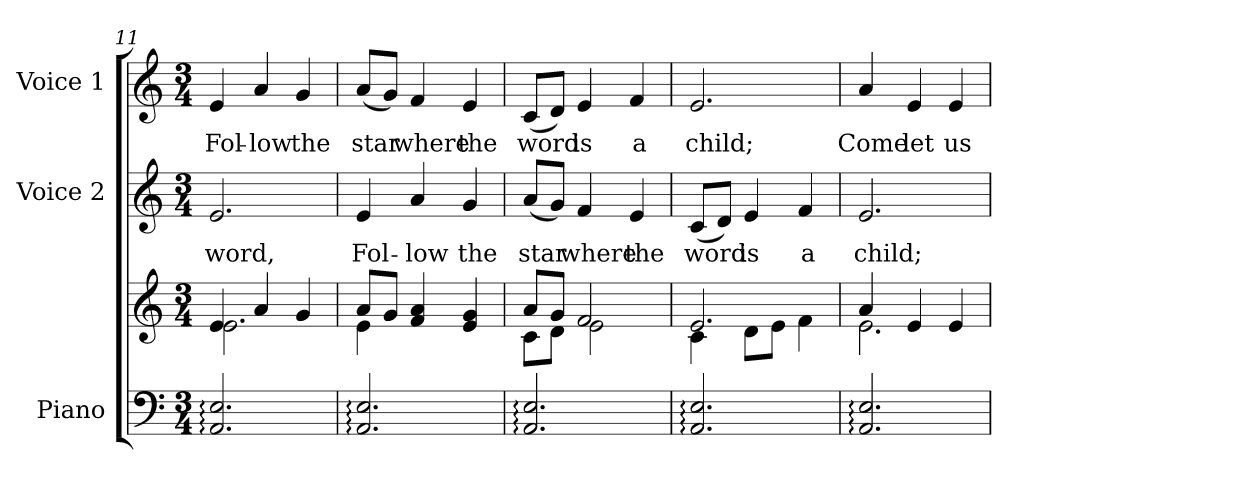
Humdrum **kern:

**kern	**kern	**kern	**text	**kern	**text
*part3	*part3	*part2	*part2	*part1	*part1
*staff4	*staff3	*staff2	*staff2	*staff1	*staff1
*I"Piano	*	*I"Voice 2	*	*I"Voice 1	*
*I'Pno.	*	*I'Voice	*	*I'Voice	*
*clefF4	*clefG2	*clefG2	*	*clefG2	*
*k[]	*k[]	*k[]	*	*k[]	*
*C:	*C:	*C:	*	*C:	*
*M3/4	*M3/4	*M3/4	*	*M3/4	*
=11	=11	=11	=11	=11	=11
*	*^	*	*	*	*
!	!	!	!	!LO:LY:b:color=#000000	!	!
!	!	!	!	!	!	!LO:LY:b:color=#000000
2.AAi/: 2.Ei:	4ei/	2.ei\	2.ei/	word,	4ei/	Fol-
!	!	!	!	!	!	!LO:LY:b:color=#000000
.	4ai/	.	.	.	4ai/	-low
!	!	!	!	!	!	!LO:LY:b:color=#000000
.	4gi/	.	.	.	4gi/	the
=12	=12	=12	=12	=12	=12	=12
!	!	!	!	!LO:LY:b:color=#000000	!	!
!	!	!	!	!	!	!LO:LY:b:color=#000000
2.AAi/: 2.Ei:	8ai/L	4ei\	4ei/	Fol-	(8ai/L	star
.	8gi/J	.	.	.	8gi/J)	.
!	!	!	!	!LO:LY:b:color=#000000	!	!
!	!	!	!	!	!	!LO:LY:b:color=#000000
.	2ryy	4fi/ 4ai	4ai/	-low	4fi/	where
!	!	!	!	!LO:LY:b:color=#000000	!	!
!	!	!	!	!	!	!LO:LY:b:color=#000000
.	.	4ei/ 4gi	4gi/	the	4ei/	the
=13	=13	=13	=13	=13	=13	=13
!	!	!	!	!LO:LY:b:color=#000000	!	!
!	!	!	!	!	!	!LO:LY:b:color=#000000
2.AAi/: 2.Ei:	8ai/L	8ci\L	(8ai/L	star	(8ci/L	word
.	8gi/J	8di\J	8gi/J)	.	8di/J)	.
!	!	!	!	!LO:LY:b:color=#000000	!	!
!	!	!	!	!	!	!LO:LY:b:color=#000000
.	2fi/	2ei\	4fi/	where	4ei/	is
!	!	!	!	!LO:LY:b:color=#000000	!	!
!	!	!	!	!	!	!LO:LY:b:color=#000000
.	.	.	4ei/	the	4fi/	a
=14	=14	=14	=14	=14	=14	=14
!	!	!	!	!LO:LY:b:color=#000000	!	!
!	!	!	!	!	!	!LO:LY:b:color=#000000
2.AAi/: 2.Ei:	2.ei/	4ci\	(8ci/L	word	2.ei/	child;
.	.	.	8di/J)	.	.	.
!	!	!	!	!LO:LY:b:color=#000000	!	!
.	.	8di\L	4ei/	is	.	.
.	.	8ei\J	.	.	.	.
!	!	!	!	!LO:LY:b:color=#000000	!	!
.	.	4fi\	4fi/	a	.	.
!!LO:LB:g=z
=15	=15	=15	=15	=15	=15	=15
!	!	!	!	!LO:LY:b:color=#000000	!	!
!	!	!	!	!	!	!LO:LY:b:color=#000000
2.AAi/: 2.Ei:	4ai/	2.ei\	2.ei/	child;	4ai/	Come
!	!	!	!	!	!	!LO:LY:b:color=#000000
.	4ei/	.	.	.	4ei/	let
!	!	!	!	!	!	!LO:LY:b:color=#000000
.	4ei/	.	.	.	4ei/	us
*	*v	*v	*	*	*	*
=	=	=	=	=	=
*-	*-	*-	*-	*-	*-
